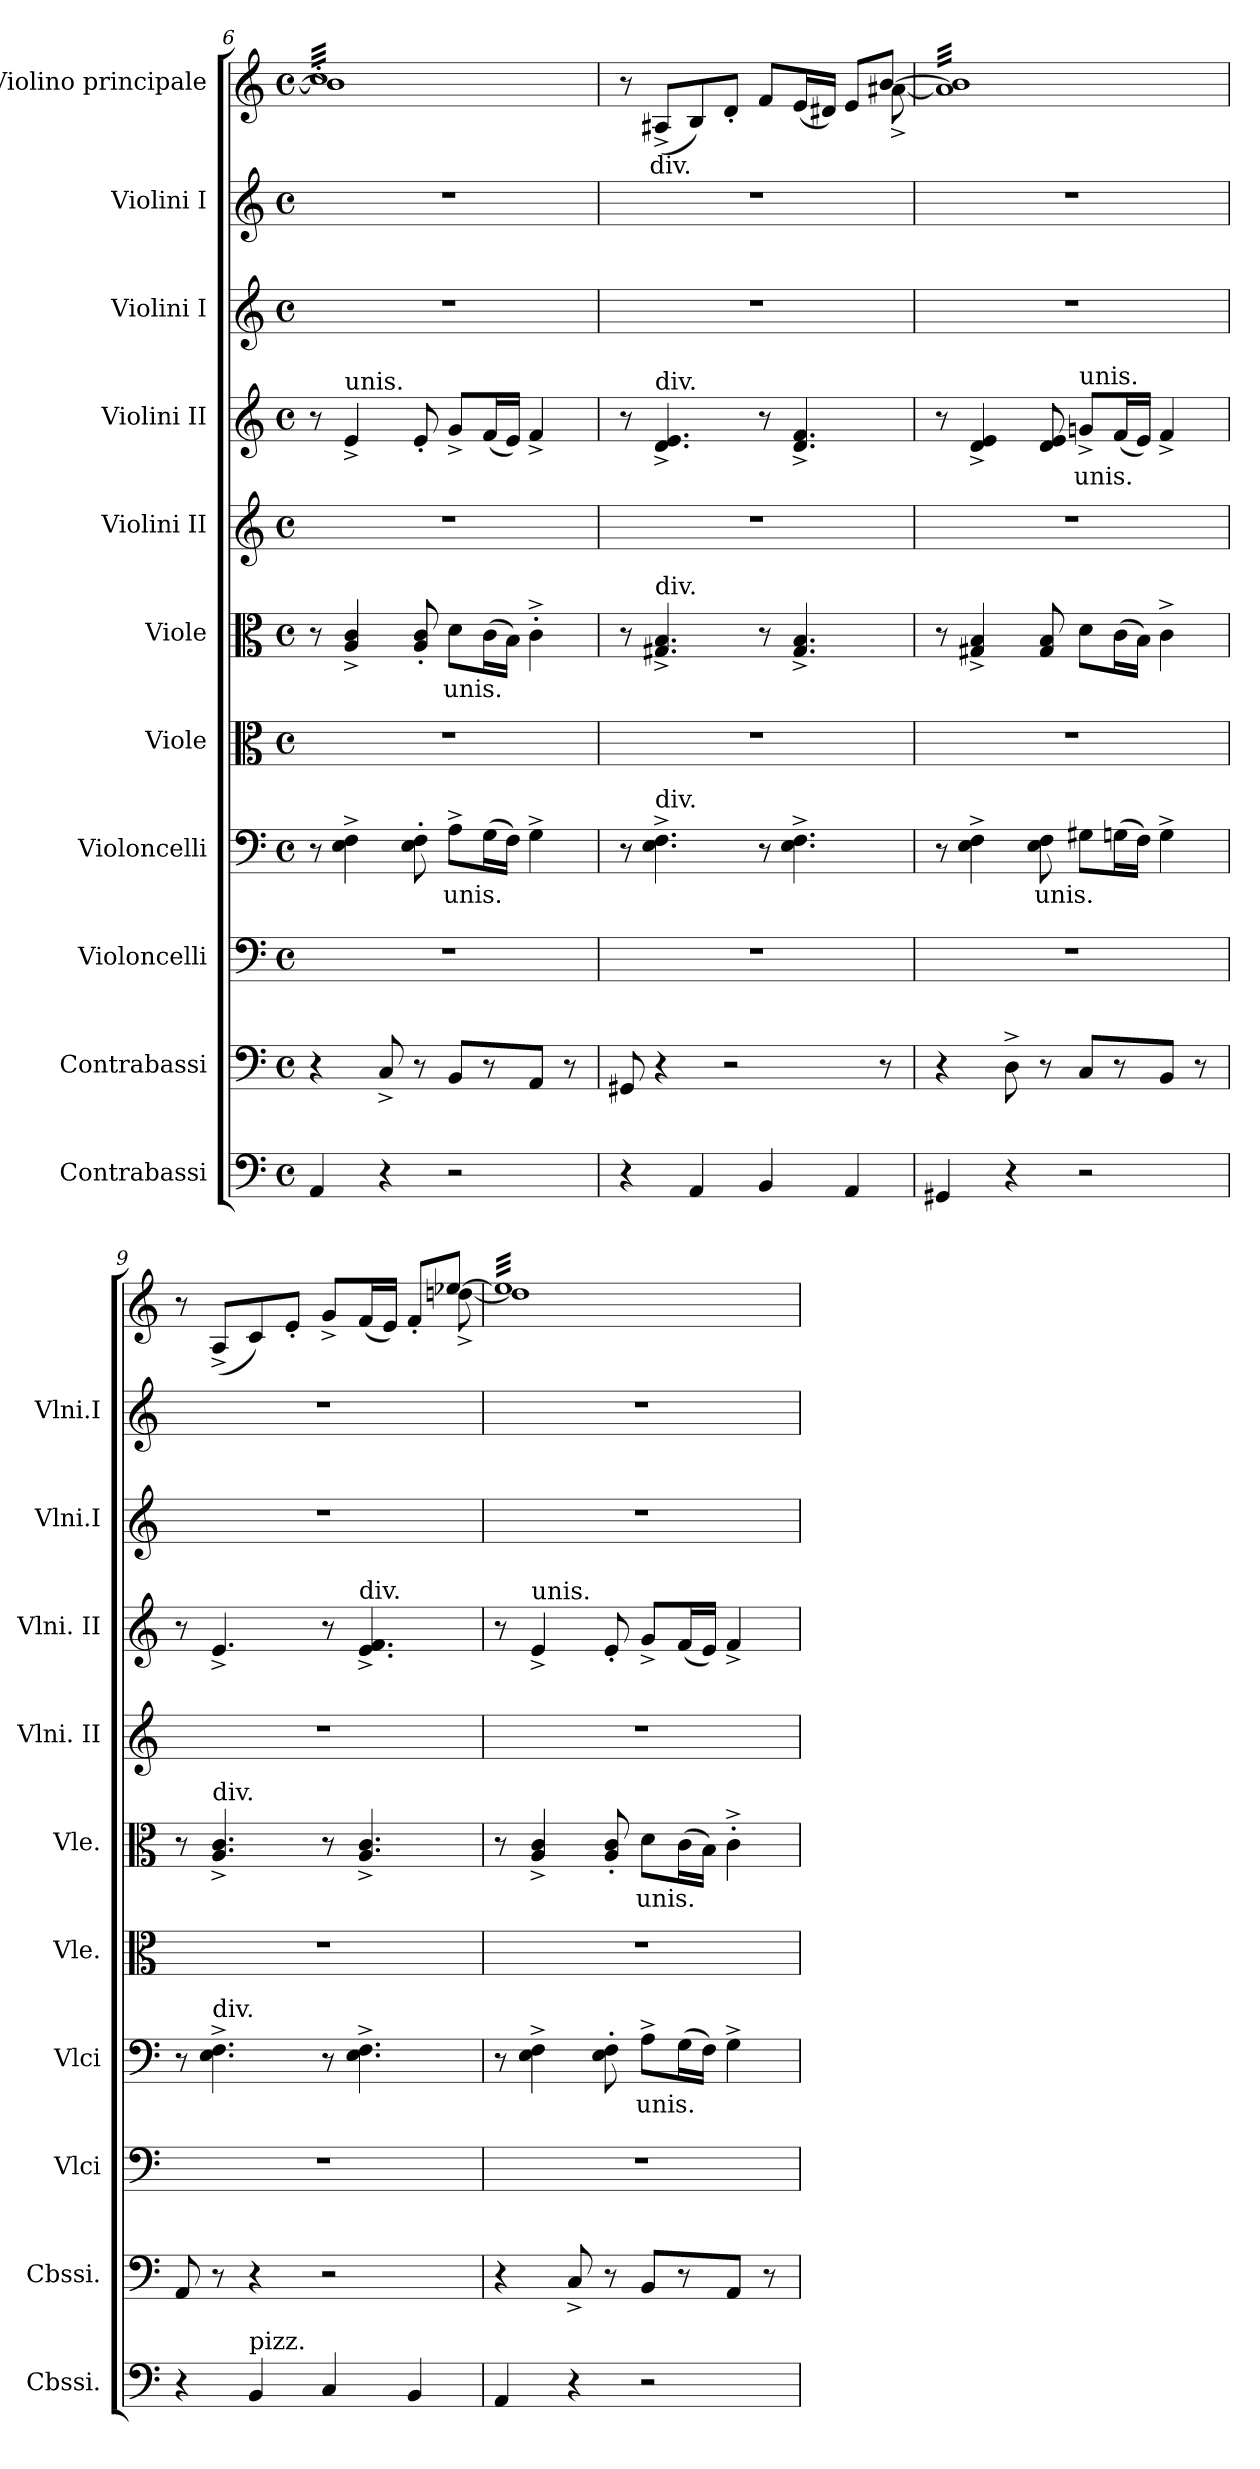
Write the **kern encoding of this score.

**kern	**kern	**kern	**kern	**text	**kern	**kern	**text	**kern	**kern	**text	**kern	**kern	**kern	**text
*part11	*part10	*part9	*part8	*part8	*part7	*part6	*part6	*part5	*part4	*part4	*part3	*part2	*part1	*part1
*staff11	*staff10	*staff9	*staff8	*staff8	*staff7	*staff6	*staff6	*staff5	*staff4	*staff4	*staff3	*staff2	*staff1	*staff1
*I"Contrabassi	*I"Contrabassi	*I"Violoncelli	*I"Violoncelli	*	*I"Viole	*I"Viole	*	*I"Violini II	*I"Violini II	*	*I"Violini I	*I"Violini I	*I"Violino principale	*
*I'Cbssi.	*I'Cbssi.	*I'Vlci	*I'Vlci	*	*I'Vle.	*I'Vle.	*	*I'Vlni. II	*I'Vlni. II	*	*I'Vlni.I	*I'Vlni.I	*	*
*clefF4	*clefF4	*clefF4	*clefF4	*	*clefC3	*clefC3	*	*clefG2	*clefG2	*	*clefG2	*clefG2	*clefG2	*
*ITrd7c12	*ITrd7c12	*	*	*	*	*	*	*	*	*	*	*	*	*
*k[]	*k[]	*k[]	*k[]	*	*k[]	*k[]	*	*k[]	*k[]	*	*k[]	*k[]	*k[]	*
*M4/4	*M4/4	*M4/4	*M4/4	*	*M4/4	*M4/4	*	*M4/4	*M4/4	*	*M4/4	*M4/4	*M4/4	*
*met(c)	*met(c)	*met(c)	*met(c)	*	*met(c)	*met(c)	*	*met(c)	*met(c)	*	*met(c)	*met(c)	*met(c)	*
=6	=6	=6	=6	=6	=6	=6	=6	=6	=6	=6	=6	=6	=6	=6
*	*	*	*	*	*	*	*	*	*	*	*	*	*^	*
*	*	*	*	*	*	*	*	*	*	*	*	*	*tremolo	*	*
4AAA/	4r	1r	8r	.	1r	8r	.	1r	8r	.	1r	1r	32cc']LLL	1b]	.
.	.	.	.	.	.	.	.	.	.	.	.	.	32cc'	.	.
.	.	.	.	.	.	.	.	.	.	.	.	.	32cc'	.	.
.	.	.	.	.	.	.	.	.	.	.	.	.	32cc'	.	.
!	!	!	!	!	!	!	!	!	!LO:TX:a:t=unis.	!	!	!	!	!	!
.	.	.	4E\^ 4F\^	.	.	4A/^ 4c/^	.	.	4e^/	.	.	.	32cc'	.	.
.	.	.	.	.	.	.	.	.	.	.	.	.	32cc'	.	.
.	.	.	.	.	.	.	.	.	.	.	.	.	32cc'	.	.
.	.	.	.	.	.	.	.	.	.	.	.	.	32cc'	.	.
4r	8CC^/	.	.	.	.	.	.	.	.	.	.	.	32cc'	.	.
.	.	.	.	.	.	.	.	.	.	.	.	.	32cc'	.	.
.	.	.	.	.	.	.	.	.	.	.	.	.	32cc'	.	.
.	.	.	.	.	.	.	.	.	.	.	.	.	32cc'	.	.
.	8r	.	8E\' 8F\'	.	.	8A/' 8c/'	.	.	8e'/	.	.	.	32cc'	.	.
.	.	.	.	.	.	.	.	.	.	.	.	.	32cc'	.	.
.	.	.	.	.	.	.	.	.	.	.	.	.	32cc'	.	.
.	.	.	.	.	.	.	.	.	.	.	.	.	32cc'	.	.
!	!	!	!	!LO:LY:a	!	!	!LO:LY:a	!	!	!	!	!	!	!	!
2r	8BBB/L	.	8A^\L	unis.	.	8d\L	unis.	.	8g^/L	.	.	.	32cc'	.	.
.	.	.	.	.	.	.	.	.	.	.	.	.	32cc'	.	.
.	.	.	.	.	.	.	.	.	.	.	.	.	32cc'	.	.
.	.	.	.	.	.	.	.	.	.	.	.	.	32cc'	.	.
.	8r	.	(>16G\L	.	.	(>16c\L	.	.	(<16f/L	.	.	.	32cc'	.	.
.	.	.	.	.	.	.	.	.	.	.	.	.	32cc'	.	.
.	.	.	16F\JJ)	.	.	16B\JJ)	.	.	16e/JJ)	.	.	.	32cc'	.	.
.	.	.	.	.	.	.	.	.	.	.	.	.	32cc'	.	.
.	8AAA/J	.	4G^\	.	.	4c'^\	.	.	4f^/	.	.	.	32cc'	.	.
.	.	.	.	.	.	.	.	.	.	.	.	.	32cc'	.	.
.	.	.	.	.	.	.	.	.	.	.	.	.	32cc'	.	.
.	.	.	.	.	.	.	.	.	.	.	.	.	32cc'	.	.
.	8r	.	.	.	.	.	.	.	.	.	.	.	32cc'	.	.
.	.	.	.	.	.	.	.	.	.	.	.	.	32cc'	.	.
.	.	.	.	.	.	.	.	.	.	.	.	.	32cc'	.	.
.	.	.	.	.	.	.	.	.	.	.	.	.	32cc'JJJ	.	.
*	*	*	*	*	*	*	*	*	*	*	*	*	*Xtremolo	*	*
=7	=7	=7	=7	=7	=7	=7	=7	=7	=7	=7	=7	=7	=7	=7	=7
4r	8GGG#X/	1r	8r	.	1r	8r	.	1r	8r	.	1r	1r	8r	2..ryy	.
!	!	!	!	!	!	!	!	!	!LO:TX:a:t=div.	!	!	!	!	!	!
!	!	!	!	!	!	!LO:TX:a:t=div.	!	!	!	!	!	!	!	!	!
!	!	!	!LO:TX:a:t=div.	!	!	!	!	!	!	!	!	!	!	!	!
!	!	!	!	!	!	!	!	!	!	!	!	!	!	!	!LO:LY:b
.	4r	.	4.E\^ 4.F\^	.	.	4.G#X/^ 4.B/^	.	.	4.d/^ 4.e/^	.	.	.	(<8A#X^/L	.	div.
4AAA/	.	.	.	.	.	.	.	.	.	.	.	.	8B/)	.	.
.	2r	.	.	.	.	.	.	.	.	.	.	.	8d'/J	.	.
4BBB/	.	.	8r	.	.	8r	.	.	8r	.	.	.	8f/L	.	.
.	.	.	4.E\^ 4.F\^	.	.	4.G#/^ 4.B/^	.	.	4.d/^ 4.f/^	.	.	.	(<16e/L	.	.
.	.	.	.	.	.	.	.	.	.	.	.	.	16d#X/JJ)	.	.
4AAA/	.	.	.	.	.	.	.	.	.	.	.	.	8e/L	.	.
.	8r	.	.	.	.	.	.	.	.	.	.	.	[8b/J	[8a#X^\	.
*	*	*	*	*	*	*	*	*	*	*	*	*	*v	*v	*
=8	=8	=8	=8	=8	=8	=8	=8	=8	=8	=8	=8	=8	=8	=8
*	*	*	*	*	*	*	*	*	*	*	*	*	*tremolo	*
4GGG#X/	4r	1r	8r	.	1r	8r	.	1r	8r	.	1r	1r	32a#] 32b]LLL	.
.	.	.	.	.	.	.	.	.	.	.	.	.	32a# 32b	.
.	.	.	.	.	.	.	.	.	.	.	.	.	32a# 32b	.
.	.	.	.	.	.	.	.	.	.	.	.	.	32a# 32b	.
.	.	.	4E\^ 4F\^	.	.	4G#X/^ 4B/^	.	.	4d/^ 4e/^	.	.	.	32a# 32b	.
.	.	.	.	.	.	.	.	.	.	.	.	.	32a# 32b	.
.	.	.	.	.	.	.	.	.	.	.	.	.	32a# 32b	.
.	.	.	.	.	.	.	.	.	.	.	.	.	32a# 32b	.
4r	8DD^\	.	.	.	.	.	.	.	.	.	.	.	32a# 32b	.
.	.	.	.	.	.	.	.	.	.	.	.	.	32a# 32b	.
.	.	.	.	.	.	.	.	.	.	.	.	.	32a# 32b	.
.	.	.	.	.	.	.	.	.	.	.	.	.	32a# 32b	.
!	!	!	!	!LO:LY:b	!	!	!	!	!	!	!	!	!	!
.	8r	.	8E\ 8F\	unis.	.	8G#/ 8B/	.	.	8d/ 8e/	.	.	.	32a# 32b	.
.	.	.	.	.	.	.	.	.	.	.	.	.	32a# 32b	.
.	.	.	.	.	.	.	.	.	.	.	.	.	32a# 32b	.
.	.	.	.	.	.	.	.	.	.	.	.	.	32a# 32b	.
!	!	!	!	!	!	!	!	!	!LO:TX:a:t=unis.	!	!	!	!	!
!	!	!	!	!	!	!	!	!	!	!LO:LY:b	!	!	!	!
2r	8CC/L	.	8G#X\L	.	.	8d\L	.	.	8gn^/L	unis.	.	.	32a# 32b	.
.	.	.	.	.	.	.	.	.	.	.	.	.	32a# 32b	.
.	.	.	.	.	.	.	.	.	.	.	.	.	32a# 32b	.
.	.	.	.	.	.	.	.	.	.	.	.	.	32a# 32b	.
.	8r	.	(>16Gn\L	.	.	(>16c\L	.	.	(<16f/L	.	.	.	32a# 32b	.
.	.	.	.	.	.	.	.	.	.	.	.	.	32a# 32b	.
.	.	.	16F\JJ)	.	.	16B\JJ)	.	.	16e/JJ)	.	.	.	32a# 32b	.
.	.	.	.	.	.	.	.	.	.	.	.	.	32a# 32b	.
.	8BBB/J	.	4G^\	.	.	4c^\	.	.	4f^/	.	.	.	32a# 32b	.
.	.	.	.	.	.	.	.	.	.	.	.	.	32a# 32b	.
.	.	.	.	.	.	.	.	.	.	.	.	.	32a# 32b	.
.	.	.	.	.	.	.	.	.	.	.	.	.	32a# 32b	.
.	8r	.	.	.	.	.	.	.	.	.	.	.	32a# 32b	.
.	.	.	.	.	.	.	.	.	.	.	.	.	32a# 32b	.
.	.	.	.	.	.	.	.	.	.	.	.	.	32a# 32b	.
.	.	.	.	.	.	.	.	.	.	.	.	.	32a# 32bJJJ	.
*	*	*	*	*	*	*	*	*	*	*	*	*	*Xtremolo	*
=9	=9	=9	=9	=9	=9	=9	=9	=9	=9	=9	=9	=9	=9	=9
*	*	*	*	*	*	*	*	*	*	*	*	*	*^	*
4r	8AAA/	1r	8r	.	1r	8r	.	1r	8r	.	1r	1r	8r	2..ryy	.
!	!	!	!	!	!	!LO:TX:a:t=div.	!	!	!	!	!	!	!	!	!
!	!	!	!LO:TX:a:t=div.	!	!	!	!	!	!	!	!	!	!	!	!
.	8r	.	4.E\^ 4.F\^	.	.	4.A/^ 4.c/^	.	.	4.e^/	.	.	.	(<8A^/L	.	.
!LO:TX:a:t=pizz.	!	!	!	!	!	!	!	!	!	!	!	!	!	!	!
4BBB/	4r	.	.	.	.	.	.	.	.	.	.	.	8c/)	.	.
.	.	.	.	.	.	.	.	.	.	.	.	.	8e'/J	.	.
4CC/	2r	.	8r	.	.	8r	.	.	8r	.	.	.	8g^/L	.	.
!	!	!	!	!	!	!	!	!	!LO:TX:a:t=div.	!	!	!	!	!	!
.	.	.	4.E\^ 4.F\^	.	.	4.A/^ 4.c/^	.	.	4.e/^ 4.f/^	.	.	.	(<16f/L	.	.
.	.	.	.	.	.	.	.	.	.	.	.	.	16e/JJ)	.	.
4BBB/	.	.	.	.	.	.	.	.	.	.	.	.	8f'/L	.	.
.	.	.	.	.	.	.	.	.	.	.	.	.	[8ee-X/J	[8ddn^\	.
=10	=10	=10	=10	=10	=10	=10	=10	=10	=10	=10	=10	=10	=10	=10	=10
*	*	*	*	*	*	*	*	*	*	*	*	*	*tremolo	*	*
4AAA/	4r	1r	8r	.	1r	8r	.	1r	8r	.	1r	1r	32ee-]LLL	1dd]	.
.	.	.	.	.	.	.	.	.	.	.	.	.	32ee-	.	.
.	.	.	.	.	.	.	.	.	.	.	.	.	32ee-	.	.
.	.	.	.	.	.	.	.	.	.	.	.	.	32ee-	.	.
!	!	!	!	!	!	!	!	!	!LO:TX:a:t=unis.	!	!	!	!	!	!
.	.	.	4E\^ 4F\^	.	.	4A/^ 4c/^	.	.	4e^/	.	.	.	32ee-	.	.
.	.	.	.	.	.	.	.	.	.	.	.	.	32ee-	.	.
.	.	.	.	.	.	.	.	.	.	.	.	.	32ee-	.	.
.	.	.	.	.	.	.	.	.	.	.	.	.	32ee-	.	.
4r	8CC^/	.	.	.	.	.	.	.	.	.	.	.	32ee-	.	.
.	.	.	.	.	.	.	.	.	.	.	.	.	32ee-	.	.
.	.	.	.	.	.	.	.	.	.	.	.	.	32ee-	.	.
.	.	.	.	.	.	.	.	.	.	.	.	.	32ee-	.	.
.	8r	.	8E\' 8F\'	.	.	8A/' 8c/'	.	.	8e'/	.	.	.	32ee-	.	.
.	.	.	.	.	.	.	.	.	.	.	.	.	32ee-	.	.
.	.	.	.	.	.	.	.	.	.	.	.	.	32ee-	.	.
.	.	.	.	.	.	.	.	.	.	.	.	.	32ee-	.	.
!	!	!	!	!LO:LY:a	!	!	!LO:LY:a	!	!	!	!	!	!	!	!
2r	8BBB/L	.	8A^\L	unis.	.	8d\L	unis.	.	8g^/L	.	.	.	32ee-	.	.
.	.	.	.	.	.	.	.	.	.	.	.	.	32ee-	.	.
.	.	.	.	.	.	.	.	.	.	.	.	.	32ee-	.	.
.	.	.	.	.	.	.	.	.	.	.	.	.	32ee-	.	.
.	8r	.	(>16G\L	.	.	(>16c\L	.	.	(<16f/L	.	.	.	32ee-	.	.
.	.	.	.	.	.	.	.	.	.	.	.	.	32ee-	.	.
.	.	.	16F\JJ)	.	.	16B\JJ)	.	.	16e/JJ)	.	.	.	32ee-	.	.
.	.	.	.	.	.	.	.	.	.	.	.	.	32ee-	.	.
.	8AAA/J	.	4G^\	.	.	4c'^\	.	.	4f^/	.	.	.	32ee-	.	.
.	.	.	.	.	.	.	.	.	.	.	.	.	32ee-	.	.
.	.	.	.	.	.	.	.	.	.	.	.	.	32ee-	.	.
.	.	.	.	.	.	.	.	.	.	.	.	.	32ee-	.	.
.	8r	.	.	.	.	.	.	.	.	.	.	.	32ee-	.	.
.	.	.	.	.	.	.	.	.	.	.	.	.	32ee-	.	.
.	.	.	.	.	.	.	.	.	.	.	.	.	32ee-	.	.
.	.	.	.	.	.	.	.	.	.	.	.	.	32ee-JJJ	.	.
*	*	*	*	*	*	*	*	*	*	*	*	*	*Xtremolo	*	*
*	*	*	*	*	*	*	*	*	*	*	*	*	*v	*v	*
=	=	=	=	=	=	=	=	=	=	=	=	=	=	=
*-	*-	*-	*-	*-	*-	*-	*-	*-	*-	*-	*-	*-	*-	*-
